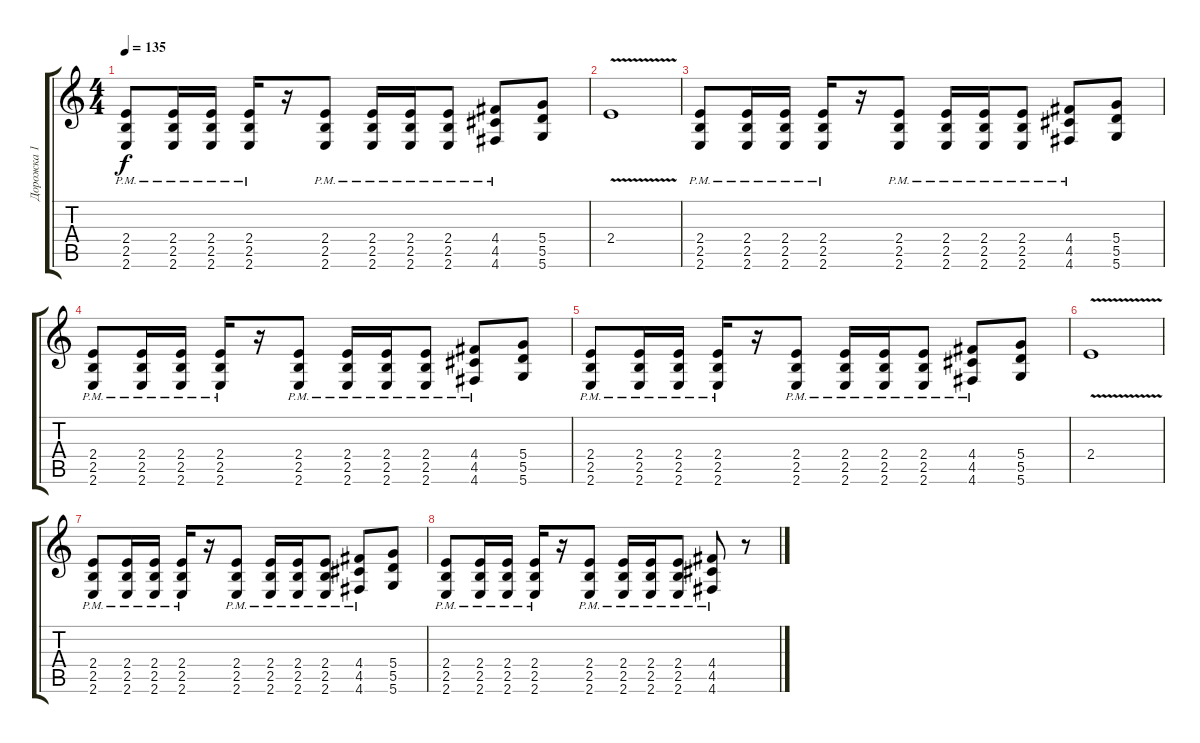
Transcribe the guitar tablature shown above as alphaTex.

\track ("Дорожка 1" "Дорожка 1") {instrument distortionguitar}
\staff {score tabs}
\tuning (E4 B3 G3 D3 A2 D2) {hide}
\ts (4 4)
\tempo 135
\clef g2
\ks c
(2.4{pm} 2.5{pm} 2.6{pm}).8{dy f} (2.4{pm} 2.5{pm} 2.6{pm}).16 (2.4{pm} 2.5{pm} 2.6{pm}).16 (2.4{pm} 2.5{pm} 2.6{pm}).16 r.16 (2.4{pm} 2.5{pm} 2.6{pm}).8 (2.4{pm} 2.5{pm} 2.6{pm}).16 (2.4{pm} 2.5{pm} 2.6{pm}).16 (2.4{pm} 2.5{pm} 2.6{pm}).8 (4.4{pm} 4.5{pm} 4.6{pm}).8 (5.4 5.5 5.6).8 |
2.4{v}.1 |
(2.4{pm} 2.5{pm} 2.6{pm}).8 (2.4{pm} 2.5{pm} 2.6{pm}).16 (2.4{pm} 2.5{pm} 2.6{pm}).16 (2.4{pm} 2.5{pm} 2.6{pm}).16 r.16 (2.4{pm} 2.5{pm} 2.6{pm}).8 (2.4{pm} 2.5{pm} 2.6{pm}).16 (2.4{pm} 2.5{pm} 2.6{pm}).16 (2.4{pm} 2.5{pm} 2.6{pm}).8 (4.4{pm} 4.5{pm} 4.6{pm}).8 (5.4 5.5 5.6).8 |
(2.4{pm} 2.5{pm} 2.6{pm}).8 (2.4{pm} 2.5{pm} 2.6{pm}).16 (2.4{pm} 2.5{pm} 2.6{pm}).16 (2.4{pm} 2.5{pm} 2.6{pm}).16 r.16 (2.4{pm} 2.5{pm} 2.6{pm}).8 (2.4{pm} 2.5{pm} 2.6{pm}).16 (2.4{pm} 2.5{pm} 2.6{pm}).16 (2.4{pm} 2.5{pm} 2.6{pm}).8 (4.4{pm} 4.5{pm} 4.6{pm}).8 (5.4 5.5 5.6).8 |
(2.4{pm} 2.5{pm} 2.6{pm}).8 (2.4{pm} 2.5{pm} 2.6{pm}).16 (2.4{pm} 2.5{pm} 2.6{pm}).16 (2.4{pm} 2.5{pm} 2.6{pm}).16 r.16 (2.4{pm} 2.5{pm} 2.6{pm}).8 (2.4{pm} 2.5{pm} 2.6{pm}).16 (2.4{pm} 2.5{pm} 2.6{pm}).16 (2.4{pm} 2.5{pm} 2.6{pm}).8 (4.4{pm} 4.5{pm} 4.6{pm}).8 (5.4 5.5 5.6).8 |
2.4{v}.1 |
(2.4{pm} 2.5{pm} 2.6{pm}).8 (2.4{pm} 2.5{pm} 2.6{pm}).16 (2.4{pm} 2.5{pm} 2.6{pm}).16 (2.4{pm} 2.5{pm} 2.6{pm}).16 r.16 (2.4{pm} 2.5{pm} 2.6{pm}).8 (2.4{pm} 2.5{pm} 2.6{pm}).16 (2.4{pm} 2.5{pm} 2.6{pm}).16 (2.4{pm} 2.5{pm} 2.6{pm}).8 (4.4{pm} 4.5{pm} 4.6{pm}).8 (5.4 5.5 5.6).8 |
(2.4{pm} 2.5{pm} 2.6{pm}).8 (2.4{pm} 2.5{pm} 2.6{pm}).16 (2.4{pm} 2.5{pm} 2.6{pm}).16 (2.4{pm} 2.5{pm} 2.6{pm}).16 r.16 (2.4{pm} 2.5{pm} 2.6{pm}).8 (2.4{pm} 2.5{pm} 2.6{pm}).16 (2.4{pm} 2.5{pm} 2.6{pm}).16 (2.4{pm} 2.5{pm} 2.6{pm}).8 (4.4{pm} 4.5{pm} 4.6{pm}).8 r.8
